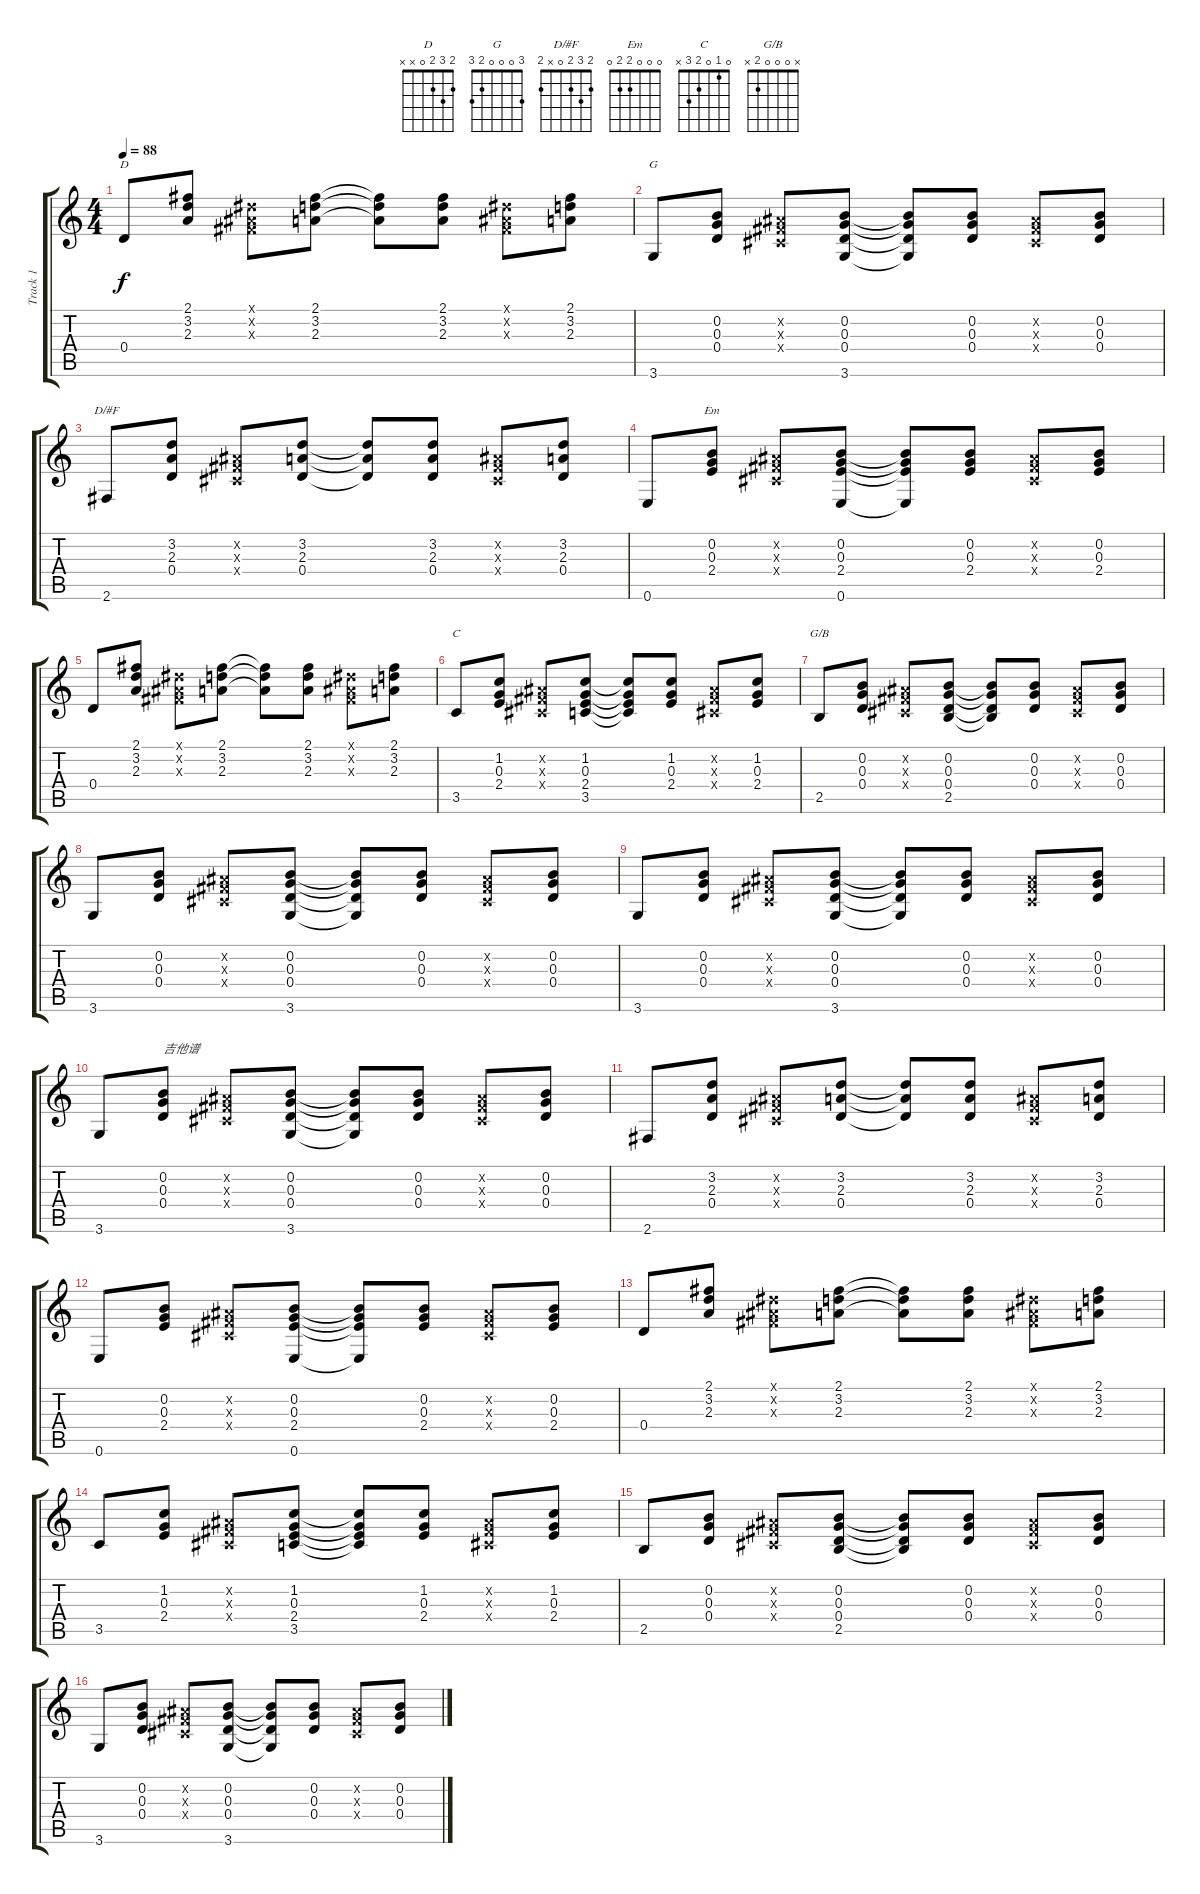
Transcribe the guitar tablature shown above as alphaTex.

\track ("Track 1" "Track 1") {instrument acousticguitarnylon}
\staff {score tabs}
\tuning (E4 B3 G3 D3 A2 E2) {hide}
\chord ("D" 2 3 2 0 x x)
\chord ("G" 3 0 0 0 2 3)
\chord ("D/#F" 2 3 2 0 x 2)
\chord ("Em" 0 0 0 2 2 0)
\chord ("C" 0 1 0 2 3 x)
\chord ("G/B" x 0 0 0 2 x)
\ts (4 4)
\tempo 88
\clef g2
\ks c
0.4.8{ch "D" dy f} (2.1 3.2 2.3).8 (-1.1{x} -1.2{x} -1.3{x}).8 (2.1 3.2 2.3).8 (2.1{t} 3.2{t} 2.3{t}).8 (2.1 3.2 2.3).8 (-1.1{x} -1.2{x} -1.3{x}).8 (2.1 3.2 2.3).8 |
3.6.8{ch "G"} (0.2 0.3 0.4).8 (-1.2{x} -1.3{x} -1.4{x}).8 (0.2 0.3 0.4 3.6).8 (0.2{t} 0.3{t} 0.4{t} 3.6{t}).8 (0.2 0.3 0.4).8 (-1.2{x} -1.3{x} -1.4{x}).8 (0.2 0.3 0.4).8 |
2.6.8{ch "D/#F"} (3.2 2.3 0.4).8 (-1.2{x} -1.3{x} -1.4{x}).8 (3.2 2.3 0.4).8 (3.2{t} 2.3{t} 0.4{t}).8 (3.2 2.3 0.4).8 (-1.2{x} -1.3{x} -1.4{x}).8 (3.2 2.3 0.4).8 |
0.6.8 (0.2 0.3 2.4).8{ch "Em"} (-1.2{x} -1.3{x} -1.4{x}).8 (0.2 0.3 2.4 0.6).8 (0.2{t} 0.3{t} 2.4{t} 0.6{t}).8 (0.2 0.3 2.4).8 (-1.2{x} -1.3{x} -1.4{x}).8 (0.2 0.3 2.4).8 |
0.4.8 (2.1 3.2 2.3).8 (-1.1{x} -1.2{x} -1.3{x}).8 (2.1 3.2 2.3).8 (2.1{t} 3.2{t} 2.3{t}).8 (2.1 3.2 2.3).8 (-1.1{x} -1.2{x} -1.3{x}).8 (2.1 3.2 2.3).8 |
3.5.8{ch "C"} (1.2 0.3 2.4).8 (-1.2{x} -1.3{x} -1.4{x}).8 (1.2 0.3 2.4 3.5).8 (1.2{t} 0.3{t} 2.4{t} 3.5{t}).8 (1.2 0.3 2.4).8 (-1.2{x} -1.3{x} -1.4{x}).8 (1.2 0.3 2.4).8 |
2.5.8{ch "G/B"} (0.2 0.3 0.4).8 (-1.2{x} -1.3{x} -1.4{x}).8 (0.2 0.3 0.4 2.5).8 (0.2{t} 0.3{t} 0.4{t} 2.5{t}).8 (0.2 0.3 0.4).8 (-1.2{x} -1.3{x} -1.4{x}).8 (0.2 0.3 0.4).8 |
3.6.8 (0.2 0.3 0.4).8 (-1.2{x} -1.3{x} -1.4{x}).8 (0.2 0.3 0.4 3.6).8 (0.2{t} 0.3{t} 0.4{t} 3.6{t}).8 (0.2 0.3 0.4).8 (-1.2{x} -1.3{x} -1.4{x}).8 (0.2 0.3 0.4).8 |
3.6.8 (0.2 0.3 0.4).8 (-1.2{x} -1.3{x} -1.4{x}).8 (0.2 0.3 0.4 3.6).8 (0.2{t} 0.3{t} 0.4{t} 3.6{t}).8 (0.2 0.3 0.4).8 (-1.2{x} -1.3{x} -1.4{x}).8 (0.2 0.3 0.4).8 |
3.6.8 (0.2 0.3 0.4).8{txt "吉他谱"} (-1.2{x} -1.3{x} -1.4{x}).8 (0.2 0.3 0.4 3.6).8 (0.2{t} 0.3{t} 0.4{t} 3.6{t}).8 (0.2 0.3 0.4).8 (-1.2{x} -1.3{x} -1.4{x}).8 (0.2 0.3 0.4).8 |
2.6.8 (3.2 2.3 0.4).8 (-1.2{x} -1.3{x} -1.4{x}).8 (3.2 2.3 0.4).8 (3.2{t} 2.3{t} 0.4{t}).8 (3.2 2.3 0.4).8 (-1.2{x} -1.3{x} -1.4{x}).8 (3.2 2.3 0.4).8 |
0.6.8 (0.2 0.3 2.4).8 (-1.2{x} -1.3{x} -1.4{x}).8 (0.2 0.3 2.4 0.6).8 (0.2{t} 0.3{t} 2.4{t} 0.6{t}).8 (0.2 0.3 2.4).8 (-1.2{x} -1.3{x} -1.4{x}).8 (0.2 0.3 2.4).8 |
0.4.8 (2.1 3.2 2.3).8 (-1.1{x} -1.2{x} -1.3{x}).8 (2.1 3.2 2.3).8 (2.1{t} 3.2{t} 2.3{t}).8 (2.1 3.2 2.3).8 (-1.1{x} -1.2{x} -1.3{x}).8 (2.1 3.2 2.3).8 |
3.5.8 (1.2 0.3 2.4).8 (-1.2{x} -1.3{x} -1.4{x}).8 (1.2 0.3 2.4 3.5).8 (1.2{t} 0.3{t} 2.4{t} 3.5{t}).8 (1.2 0.3 2.4).8 (-1.2{x} -1.3{x} -1.4{x}).8 (1.2 0.3 2.4).8 |
2.5.8 (0.2 0.3 0.4).8 (-1.2{x} -1.3{x} -1.4{x}).8 (0.2 0.3 0.4 2.5).8 (0.2{t} 0.3{t} 0.4{t} 2.5{t}).8 (0.2 0.3 0.4).8 (-1.2{x} -1.3{x} -1.4{x}).8 (0.2 0.3 0.4).8 |
3.6.8 (0.2 0.3 0.4).8 (-1.2{x} -1.3{x} -1.4{x}).8 (0.2 0.3 0.4 3.6).8 (0.2{t} 0.3{t} 0.4{t} 3.6{t}).8 (0.2 0.3 0.4).8 (-1.2{x} -1.3{x} -1.4{x}).8 (0.2 0.3 0.4).8
